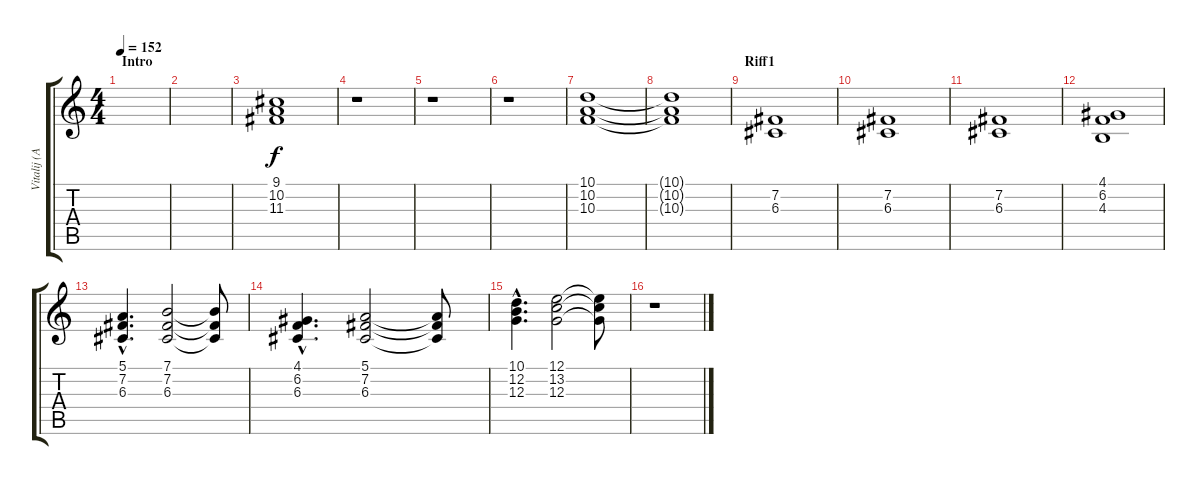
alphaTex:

\track ("Vitalij (Assist)" "Vitalij (A") {instrument choiraahs}
\staff {score tabs}
\tuning (E4 B3 G3 D3 A2 E2) {hide}
\ts (4 4)
\section ("" "Intro")
\tempo 152
\clef g2
\ks c
|
|
(9.1 10.2 11.3).1 |
r.1 |
r.1 |
r.1 |
(10.1 10.2 10.3).1 |
(10.1{t} 10.2{t} 10.3{t}).1 |
\section ("" "Riff1")
(7.2 6.3).1 |
(7.2 6.3).1 |
(7.2 6.3).1 |
(4.1 6.2 4.3).1 |
(5.1{hac} 7.2{hac} 6.3{hac}).4{d} (7.1 7.2 6.3).2 (7.1{t} 7.2{t} 6.3{t}).8 |
(4.1{hac} 6.2{hac} 6.3{hac}).4{d} (5.1 7.2 6.3).2 (5.1{t} 7.2{t} 6.3{t}).8 |
(10.1{hac} 12.2{hac} 12.3{hac}).4{d} (12.1 13.2 12.3).2 (12.1{t} 13.2{t} 12.3{t}).8 |
r.1
